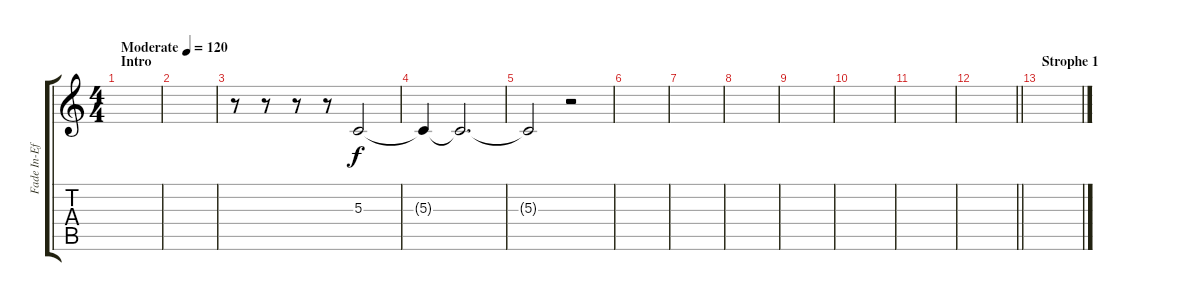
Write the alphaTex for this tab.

\track ("Fade In-Effect" "Fade In-Ef") {instrument choiraahs}
\staff {score tabs}
\tuning (E4 B3 G3 D3 A2 E2) {hide}
\ts (4 4)
\section ("" "Intro")
\tempo (120 "Moderate")
\tempo 117
\tempo (120 "Moderate")
\clef g2
\ks c
|
|
r.8 r.8 r.8 r.8 5.3.2{volume 10} |
5.3{t}.4 5.3{t}.2{d volume 0} |
5.3{t}.2 r.2 |
|
|
|
|
|
|
\barLineRight lightlight
|
\section ("" "Strophe 1")
